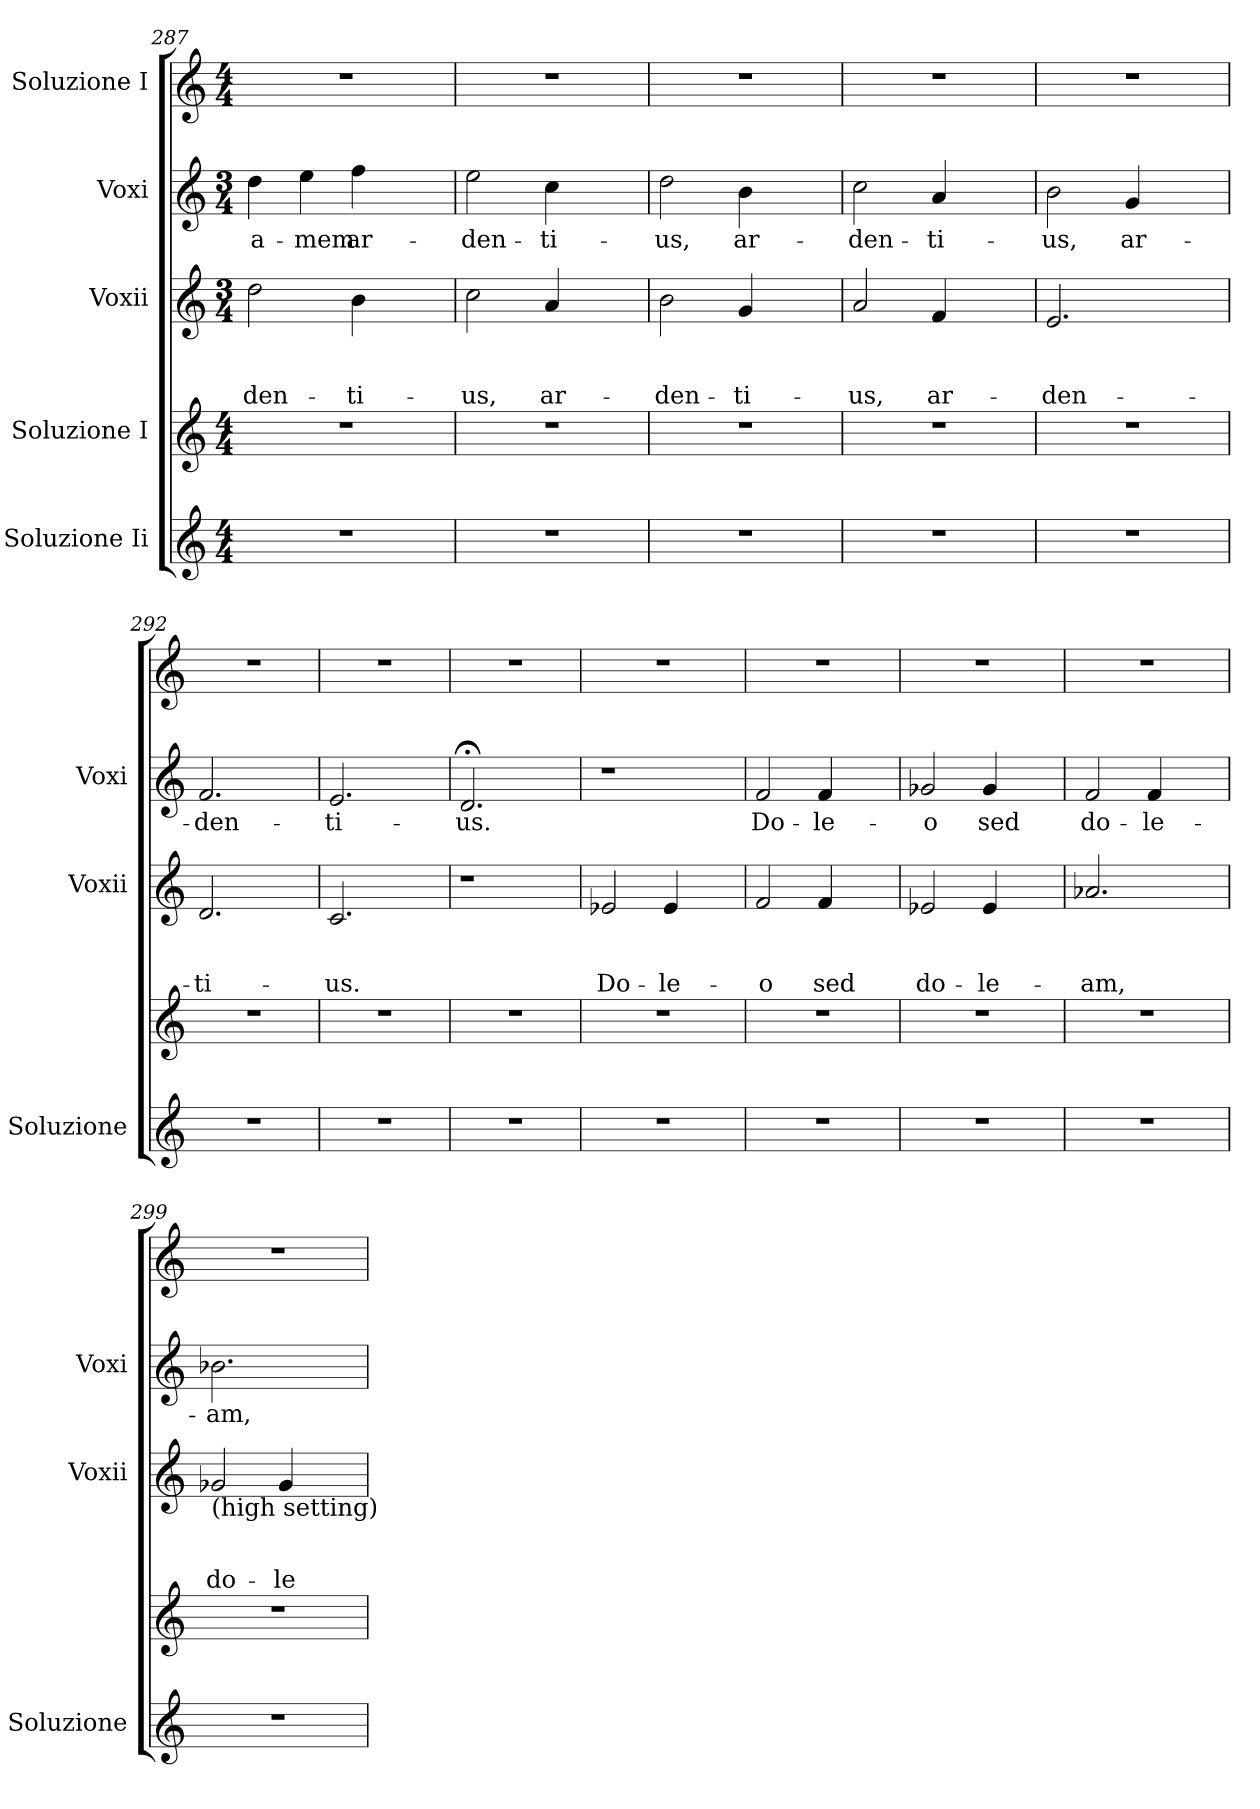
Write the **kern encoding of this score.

**kern	**kern	**kern	**text	**text	**text	**kern	**text	**kern
*part5	*part4	*part3	*part3	*part3	*part3	*part2	*part2	*part1
*staff5	*staff4	*staff3	*staff3	*staff3	*staff3	*staff2	*staff2	*staff1
*I"Soluzione Ii	*I"Soluzione I	*I"Voxii	*	*	*	*I"Voxi	*	*I"Soluzione I
*I'Soluzione	*	*I'Voxii	*	*	*	*I'Voxi	*	*
!!LO:LB:g=z
*clefG2	*clefG2	*clefG2	*	*	*	*clefG2	*	*clefG2
*k[]	*k[]	*k[]	*	*	*	*k[]	*	*k[]
*C:	*C:	*C:	*	*	*	*C:	*	*C:
*M4/4	*M4/4	*M3/4	*	*	*	*M3/4	*	*M4/4
=287	=287	=287	=287	=287	=287	=287	=287	=287
!	!	!	!	!	!LO:LY:b	!	!LO:LY:b	!
1r	1r	2dd\	.	.	-den-	4dd\	a-	1r
!	!	!	!	!	!	!	!LO:LY:b	!
.	.	.	.	.	.	4ee\	-mem	.
!	!	!	!	!	!LO:LY:b	!	!LO:LY:b	!
.	.	4b\	.	.	-ti-	4ff\	ar-	.
.	.	4ryy	.	.	.	4ryy	.	.
=288	=288	=288	=288	=288	=288	=288	=288	=288
!	!	!	!	!	!LO:LY:b	!	!LO:LY:b	!
1r	1r	2cc\	.	.	-us,	2ee\	-den-	1r
!	!	!	!	!	!LO:LY:b	!	!LO:LY:b	!
.	.	4a/	.	.	ar-	4cc\	-ti-	.
.	.	4ryy	.	.	.	4ryy	.	.
=289	=289	=289	=289	=289	=289	=289	=289	=289
!	!	!	!	!	!LO:LY:b	!	!LO:LY:b	!
1r	1r	2b\	.	.	-den-	2dd\	-us,	1r
!	!	!	!	!	!LO:LY:b	!	!LO:LY:b	!
.	.	4g/	.	.	-ti-	4b\	ar-	.
.	.	4ryy	.	.	.	4ryy	.	.
=290	=290	=290	=290	=290	=290	=290	=290	=290
!	!	!	!	!	!LO:LY:b	!	!LO:LY:b	!
1r	1r	2a/	.	.	-us,	2cc\	-den-	1r
!	!	!	!	!	!LO:LY:b	!	!LO:LY:b	!
.	.	4f/	.	.	ar-	4a/	-ti-	.
.	.	4ryy	.	.	.	4ryy	.	.
=291	=291	=291	=291	=291	=291	=291	=291	=291
!	!	!	!	!	!LO:LY:b	!	!LO:LY:b	!
1r	1r	2.e/	.	.	-den-	2b\	-us,	1r
!	!	!	!	!	!	!	!LO:LY:b	!
.	.	.	.	.	.	4g/	ar-	.
.	.	4ryy	.	.	.	4ryy	.	.
=292	=292	=292	=292	=292	=292	=292	=292	=292
!	!	!	!	!	!LO:LY:b	!	!LO:LY:b	!
1r	1r	2.d/	.	.	-ti-	2.f/	-den-	1r
.	.	4ryy	.	.	.	4ryy	.	.
=293	=293	=293	=293	=293	=293	=293	=293	=293
!	!	!	!	!	!LO:LY:b	!	!LO:LY:b	!
1r	1r	2.c/	.	.	-us.	2.e/	-ti-	1r
.	.	4ryy	.	.	.	4ryy	.	.
=294	=294	=294	=294	=294	=294	=294	=294	=294
!	!	!LO:N:vis=1	!	!	!	!	!LO:LY:b	!
1r	1r	2.r	.	.	.	2.d;/	-us.	1r
.	.	4ryy	.	.	.	4ryy	.	.
=295	=295	=295	=295	=295	=295	=295	=295	=295
!	!	!	!	!	!LO:LY:b	!LO:N:vis=1	!	!
1r	1r	2e-X/	.	.	Do-	2.r	.	1r
!	!	!	!	!	!LO:LY:b	!	!	!
.	.	4e-/	.	.	-le-	.	.	.
.	.	4ryy	.	.	.	4ryy	.	.
=296	=296	=296	=296	=296	=296	=296	=296	=296
!	!	!	!	!	!LO:LY:b	!	!LO:LY:b	!
1r	1r	2f/	.	.	-o	2f/	Do-	1r
!	!	!	!	!	!LO:LY:b	!	!LO:LY:b	!
.	.	4f/	.	.	sed	4f/	-le-	.
.	.	4ryy	.	.	.	4ryy	.	.
=297	=297	=297	=297	=297	=297	=297	=297	=297
!	!	!	!	!	!LO:LY:b	!	!LO:LY:b	!
1r	1r	2e-X/	.	.	do-	2g-X/	-o	1r
!	!	!	!	!	!LO:LY:b	!	!LO:LY:b	!
.	.	4e-/	.	.	-le-	4g-/	sed	.
.	.	4ryy	.	.	.	4ryy	.	.
=298	=298	=298	=298	=298	=298	=298	=298	=298
!	!	!	!	!	!LO:LY:b	!	!LO:LY:b	!
1r	1r	2.a-X/	.	.	-am,	2f/	do-	1r
!	!	!	!	!	!	!	!LO:LY:b	!
.	.	.	.	.	.	4f/	-le-	.
.	.	4ryy	.	.	.	4ryy	.	.
!!LO:PB:g=z
=299	=299	=299	=299	=299	=299	=299	=299	=299
!	!	!LO:TX:b:t=(high setting)	!	!	!	!	!	!
!	!	!	!	!	!LO:LY:b	!	!LO:LY:b	!
1r	1r	2g-X/	.	.	do-	2.b-X\	-am,	1r
!	!	!	!	!	!LO:LY:b	!	!	!
.	.	4g-/	.	.	-le-	.	.	.
.	.	4ryy	.	.	.	4ryy	.	.
=	=	=	=	=	=	=	=	=
*-	*-	*-	*-	*-	*-	*-	*-	*-
